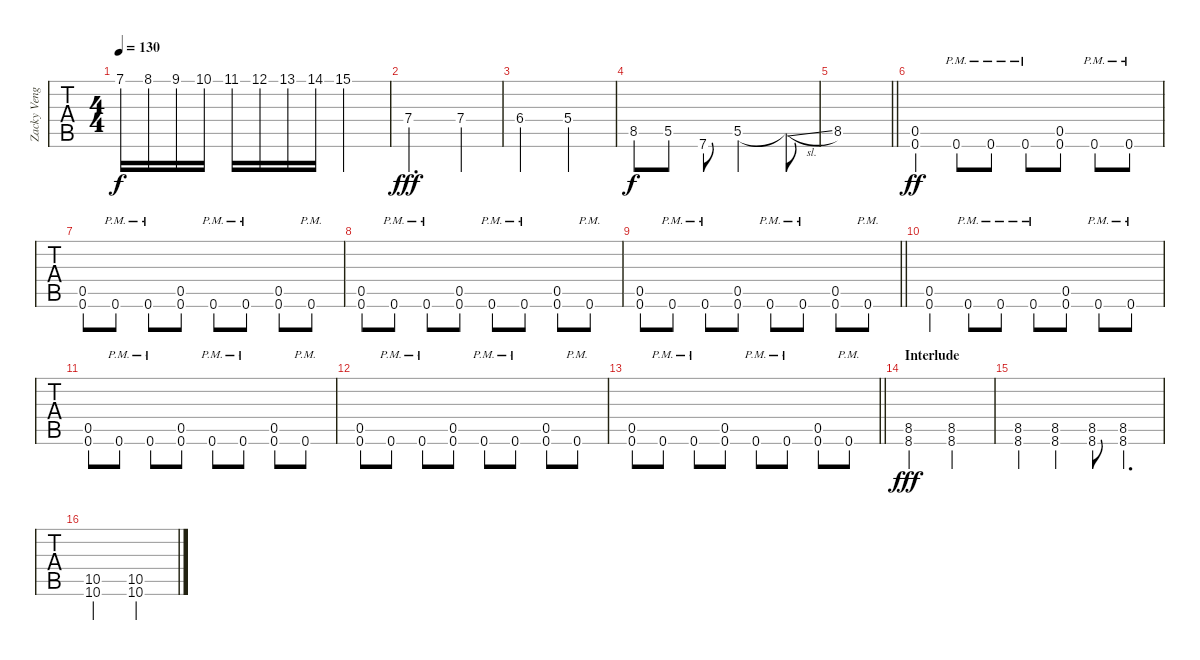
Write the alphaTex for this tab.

\track ("Zacky Vengence" "Zacky Veng") {instrument distortionguitar}
\staff {tabs}
\tuning (E4 B3 G3 D3 A2 D2) {hide}
\ts (4 4)
\tempo 130
\clef g2
\ks c
7.1.16{dy f} 8.1.16 9.1.16 10.1.16 11.1.16 12.1.16 13.1.16 14.1.16 15.1.2 |
7.4.2{d dy fff} 7.4.4 |
6.4.2 5.4.2 |
8.5.8{dy f} 5.5.8 7.6.8 5.5.2 5.5{sl t}.8 |
\barLineRight lightlight
8.5.1 |
(0.5 0.6).4{dy ff volume 12 balance 8} 0.6{pm}.8 0.6{pm}.8 0.6{pm}.8 (0.5 0.6).8 0.6{pm}.8 0.6{pm}.8 |
(0.5 0.6).8 0.6{pm}.8 0.6{pm}.8 (0.5 0.6).8 0.6{pm}.8 0.6{pm}.8 (0.5 0.6).8 0.6{pm}.8 |
(0.5 0.6).8 0.6{pm}.8 0.6{pm}.8 (0.5 0.6).8 0.6{pm}.8 0.6{pm}.8 (0.5 0.6).8 0.6{pm}.8 |
\barLineRight lightlight
(0.5 0.6).8 0.6{pm}.8 0.6{pm}.8 (0.5 0.6).8 0.6{pm}.8 0.6{pm}.8 (0.5 0.6).8 0.6{pm}.8 |
(0.5 0.6).4 0.6{pm}.8 0.6{pm}.8 0.6{pm}.8 (0.5 0.6).8 0.6{pm}.8 0.6{pm}.8 |
(0.5 0.6).8 0.6{pm}.8 0.6{pm}.8 (0.5 0.6).8 0.6{pm}.8 0.6{pm}.8 (0.5 0.6).8 0.6{pm}.8 |
(0.5 0.6).8 0.6{pm}.8 0.6{pm}.8 (0.5 0.6).8 0.6{pm}.8 0.6{pm}.8 (0.5 0.6).8 0.6{pm}.8 |
\barLineRight lightlight
(0.5 0.6).8 0.6{pm}.8 0.6{pm}.8 (0.5 0.6).8 0.6{pm}.8 0.6{pm}.8 (0.5 0.6).8 0.6{pm}.8 |
\section ("" "Interlude")
(8.5 8.6).2{dy fff} (8.5 8.6).2 |
(8.5 8.6).4 (8.5 8.6).4 (8.5 8.6).8 (8.5 8.6).4{d} |
(10.5 10.6).2 (10.5 10.6).2
